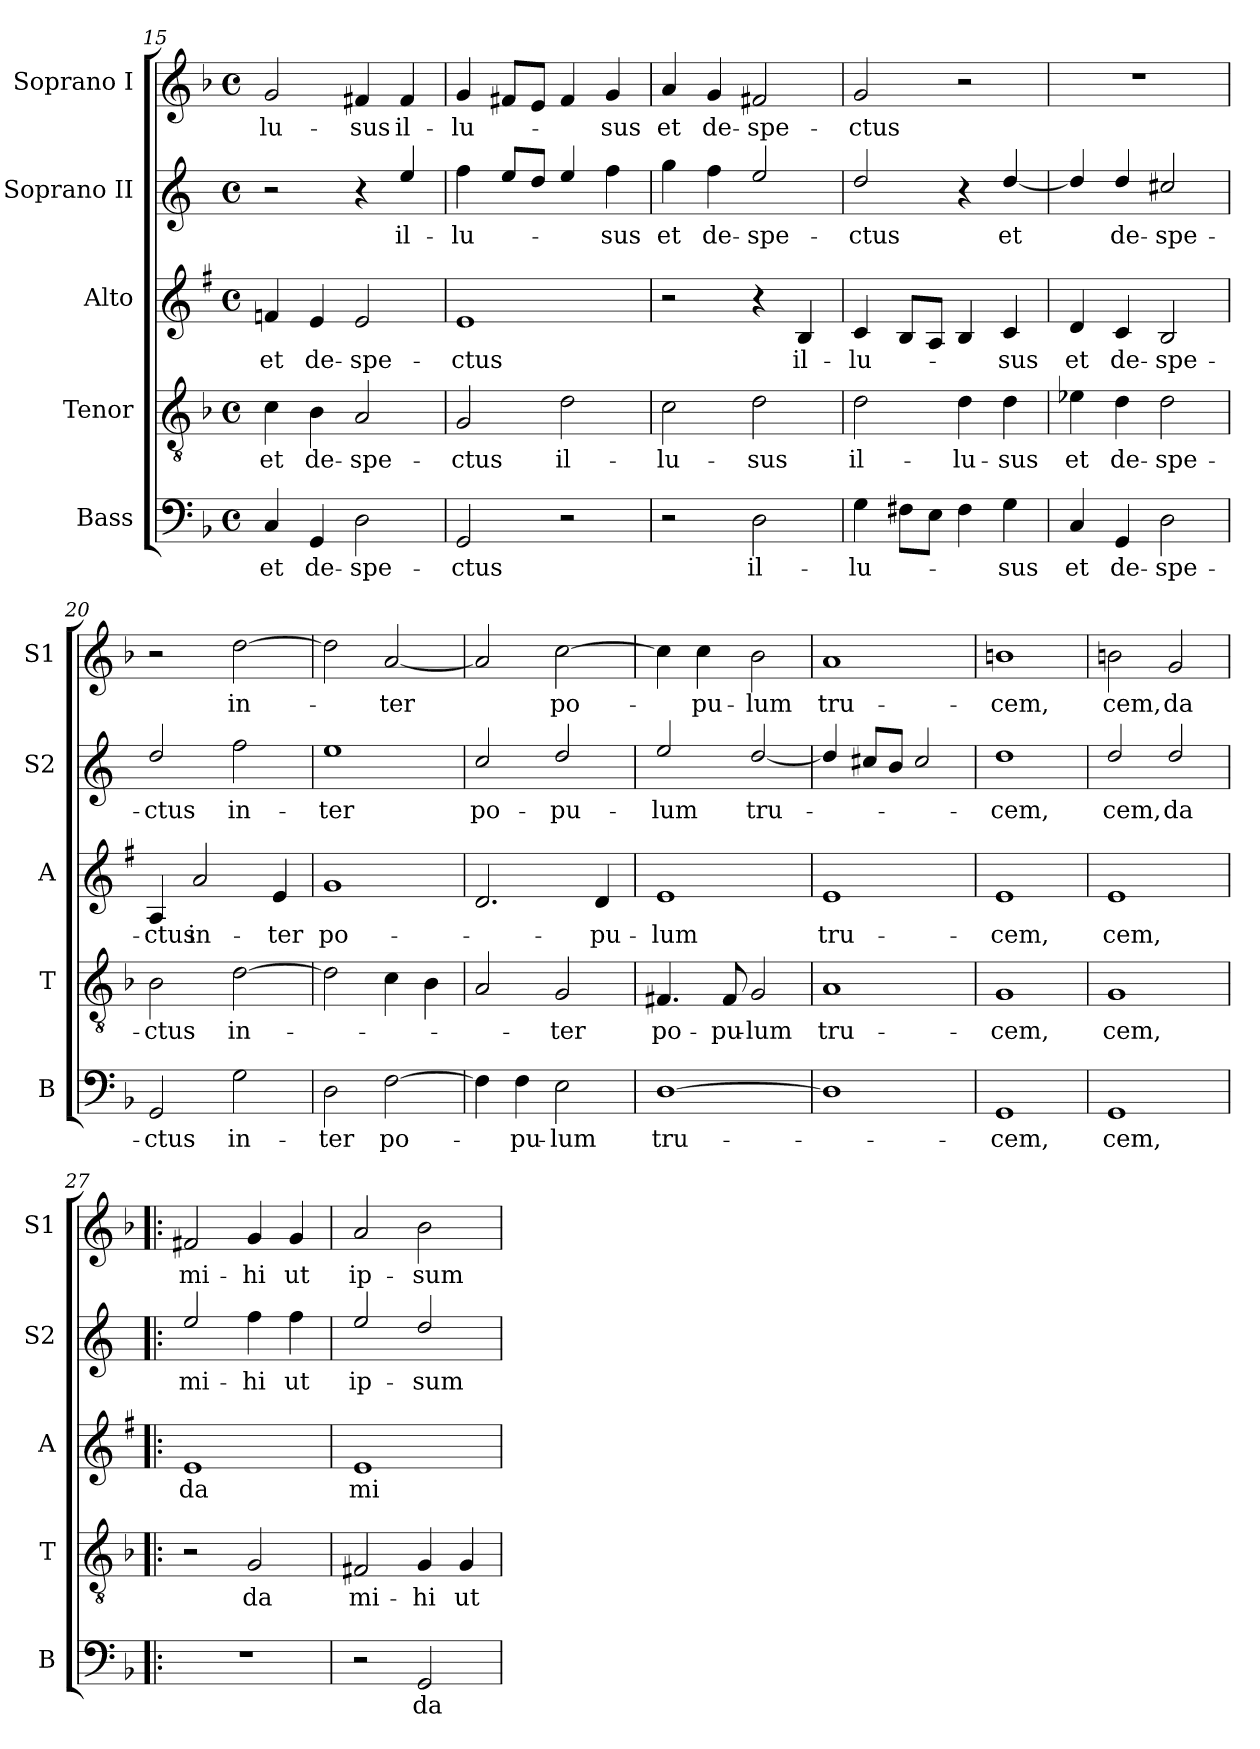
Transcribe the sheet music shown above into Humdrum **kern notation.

**kern	**text	**kern	**text	**kern	**text	**kern	**text	**kern	**text
*part5	*part5	*part4	*part4	*part3	*part3	*part2	*part2	*part1	*part1
*staff5	*staff5	*staff4	*staff4	*staff3	*staff3	*staff2	*staff2	*staff1	*staff1
*I"Bass	*	*I"Tenor	*	*I"Alto	*	*I"Soprano II	*	*I"Soprano I	*
*I'B	*	*I'T	*	*I'A	*	*I'S2	*	*I'S1	*
*clefF4	*	*clefGv2	*	*clefG2	*	*clefG2	*	*clefG2	*
*	*	*	*	*ITrd1c2	*	*ITrd4c7	*	*	*
*k[b-]	*	*k[b-]	*	*k[b-]	*	*k[b-]	*	*k[b-]	*
*F:	*	*F:	*	*F:	*	*F:	*	*F:	*
*M4/4	*	*M4/4	*	*M4/4	*	*M4/4	*	*M4/4	*
*met(c)	*	*met(c)	*	*met(c)	*	*met(c)	*	*met(c)	*
=15	=15	=15	=15	=15	=15	=15	=15	=15	=15
!	!LO:LY:b	!	!LO:LY:b	!	!LO:LY:b	!	!	!	!LO:LY:b
4C/	et	4c\	et	4e-X/	et	2r	.	2g/	-lu-
!	!LO:LY:b	!	!LO:LY:b	!	!LO:LY:b	!	!	!	!
4GG/	de-	4B-\	de-	4d/	de-	.	.	.	.
!	!LO:LY:b	!	!LO:LY:b	!	!LO:LY:b	!	!	!	!LO:LY:b
2D\	-spe-	2A/	-spe-	2d/	-spe-	4r	.	4f#X/	-sus
!	!	!	!	!	!	!	!LO:LY:b	!	!LO:LY:b
.	.	.	.	.	.	4a/	il-	4f#/	il-
=16	=16	=16	=16	=16	=16	=16	=16	=16	=16
!	!LO:LY:b	!	!LO:LY:b	!	!LO:LY:b	!	!LO:LY:b	!	!LO:LY:b
2GG/	-ctus	2G/	-ctus	1d	-ctus	4b-\	-lu-	4g/	-lu-
.	.	.	.	.	.	8a/L	.	8f#X/L	.
.	.	.	.	.	.	8g/J	.	8e/J	.
!	!	!	!LO:LY:b	!	!	!	!	!	!
2r	.	2d\	il-	.	.	4a/	.	4f#/	.
!	!	!	!	!	!	!	!LO:LY:b	!	!LO:LY:b
.	.	.	.	.	.	4b-\	-sus	4g/	-sus
=17	=17	=17	=17	=17	=17	=17	=17	=17	=17
!	!	!	!LO:LY:b	!	!	!	!LO:LY:b	!	!LO:LY:b
2r	.	2c\	-lu-	2r	.	4cc\	et	4a/	et
!	!	!	!	!	!	!	!LO:LY:b	!	!LO:LY:b
.	.	.	.	.	.	4b-\	de-	4g/	de-
!	!LO:LY:b	!	!LO:LY:b	!	!	!	!LO:LY:b	!	!LO:LY:b
2D\	il-	2d\	-sus	4r	.	2a/	-spe-	2f#X/	-spe-
!	!	!	!	!	!LO:LY:b	!	!	!	!
.	.	.	.	4A/	il-	.	.	.	.
!!LO:PB:g=z
=18	=18	=18	=18	=18	=18	=18	=18	=18	=18
!	!LO:LY:b	!	!LO:LY:b	!	!LO:LY:b	!	!LO:LY:b	!	!LO:LY:b
4G\	-lu-	2d\	il-	4B-/	-lu-	2g/	-ctus	2g/	-ctus
8F#X\L	.	.	.	8A/L	.	.	.	.	.
8E\J	.	.	.	8G/J	.	.	.	.	.
!	!	!	!LO:LY:b	!	!	!	!	!	!
4F#\	.	4d\	-lu-	4A/	.	4r	.	2r	.
!	!LO:LY:b	!	!LO:LY:b	!	!LO:LY:b	!	!LO:LY:b	!	!
4G\	-sus	4d\	-sus	4B-/	-sus	[4g/	et	.	.
=19	=19	=19	=19	=19	=19	=19	=19	=19	=19
!	!LO:LY:b	!	!LO:LY:b	!	!LO:LY:b	!	!	!	!
4C/	et	4e-X\	et	4c/	et	4g/]	.	1r	.
!	!LO:LY:b	!	!LO:LY:b	!	!LO:LY:b	!	!LO:LY:b	!	!
4GG/	de-	4d\	de-	4B-/	de-	4g/	de-	.	.
!	!LO:LY:b	!	!LO:LY:b	!	!LO:LY:b	!	!LO:LY:b	!	!
2D\	-spe-	2d\	-spe-	2A/	-spe-	2f#X/	-spe-	.	.
=20	=20	=20	=20	=20	=20	=20	=20	=20	=20
!	!LO:LY:b	!	!LO:LY:b	!	!LO:LY:b	!	!LO:LY:b	!	!
2GG/	-ctus	2B-\	-ctus	4G/	-ctus	2g/	-ctus	2r	.
!	!	!	!	!	!LO:LY:b	!	!	!	!
.	.	.	.	2g/	in-	.	.	.	.
!	!LO:LY:b	!	!LO:LY:b	!	!	!	!LO:LY:b	!	!LO:LY:b
2G\	in-	[2d\	in-	.	.	2b-\	in-	[2dd\	in-
!	!	!	!	!	!LO:LY:b	!	!	!	!
.	.	.	.	4d/	-ter	.	.	.	.
=21	=21	=21	=21	=21	=21	=21	=21	=21	=21
!	!LO:LY:b	!	!	!	!LO:LY:b	!	!LO:LY:b	!	!
2D\	-ter	2d\]	.	1f	po-	1a	-ter	2dd\]	.
!	!LO:LY:b	!	!	!	!	!	!	!	!LO:LY:b
[2F\	po-	4c\	.	.	.	.	.	[<2a/	-ter
.	.	4B-\	.	.	.	.	.	.	.
=22	=22	=22	=22	=22	=22	=22	=22	=22	=22
!	!	!	!	!	!	!	!LO:LY:b	!	!
4F\]	.	2A/	.	2.c/	.	2f/	po-	2a/]	.
!	!LO:LY:b	!	!	!	!	!	!	!	!
4F\	-pu-	.	.	.	.	.	.	.	.
!	!LO:LY:b	!	!LO:LY:b	!	!	!	!LO:LY:b	!	!LO:LY:b
2E\	-lum	2G/	-ter	.	.	2g/	-pu-	[>2cc\	po-
!	!	!	!	!	!LO:LY:b	!	!	!	!
.	.	.	.	4c/	-pu-	.	.	.	.
=23	=23	=23	=23	=23	=23	=23	=23	=23	=23
!	!LO:LY:b	!	!LO:LY:b	!	!LO:LY:b	!	!LO:LY:b	!	!
[1D	tru-	4.F#X/	po-	1d	-lum	2a/	-lum	4cc\]	.
!	!	!	!	!	!	!	!	!	!LO:LY:b
.	.	.	.	.	.	.	.	4cc\	-pu-
!	!	!	!LO:LY:b	!	!	!	!	!	!
.	.	8F#/	-pu-	.	.	.	.	.	.
!	!	!	!LO:LY:b	!	!	!	!LO:LY:b	!	!LO:LY:b
.	.	2G/	-lum	.	.	[2g/	tru-	2b-\	-lum
=24	=24	=24	=24	=24	=24	=24	=24	=24	=24
!	!	!	!LO:LY:b	!	!LO:LY:b	!	!	!	!LO:LY:b
1D]	.	1A	tru-	1d	tru-	4g/]	.	1a	tru-
.	.	.	.	.	.	8f#X/L	.	.	.
.	.	.	.	.	.	8e/J	.	.	.
.	.	.	.	.	.	2f#/	.	.	.
=25	=25	=25	=25	=25	=25	=25	=25	=25	=25
!	!LO:LY:b	!	!LO:LY:b	!	!LO:LY:b	!	!LO:LY:b	!	!LO:LY:b
1GG	-cem,	1G	-cem,	1d	-cem,	1g	-cem,	1bn	-cem,
=26	=26	=26	=26	=26	=26	=26	=26	=26	=26
!	!LO:LY:b	!	!LO:LY:b	!	!LO:LY:b	!	!LO:LY:b	!	!LO:LY:b
1GG	cem,	1G	cem,	1d	cem,	2g/	cem,	2bn\	cem,
!	!	!	!	!	!	!	!LO:LY:b	!	!LO:LY:b
.	.	.	.	.	.	2g/	da	2g/	da
!!LO:LB:g=z
=27!|:	=27!|:	=27!|:	=27!|:	=27!|:	=27!|:	=27!|:	=27!|:	=27!|:	=27!|:
!	!	!	!	!	!LO:LY:b	!	!LO:LY:b	!	!LO:LY:b
1r	.	2r	.	1d	da	2a/	mi-	2f#X/	mi-
!	!	!	!LO:LY:b	!	!	!	!LO:LY:b	!	!LO:LY:b
.	.	2G/	da	.	.	4b-\	-hi	4g/	-hi
!	!	!	!	!	!	!	!LO:LY:b	!	!LO:LY:b
.	.	.	.	.	.	4b-\	ut	4g/	ut
=28	=28	=28	=28	=28	=28	=28	=28	=28	=28
!	!	!	!LO:LY:b	!	!LO:LY:b	!	!LO:LY:b	!	!LO:LY:b
2r	.	2F#X/	mi-	1d	mi-	2a/	ip-	2a/	ip-
!	!LO:LY:b	!	!LO:LY:b	!	!	!	!LO:LY:b	!	!LO:LY:b
2GG/	da	4G/	-hi	.	.	2g/	-sum	2b-\	-sum
!	!	!	!LO:LY:b	!	!	!	!	!	!
.	.	4G/	ut	.	.	.	.	.	.
=	=	=	=	=	=	=	=	=	=
*-	*-	*-	*-	*-	*-	*-	*-	*-	*-
